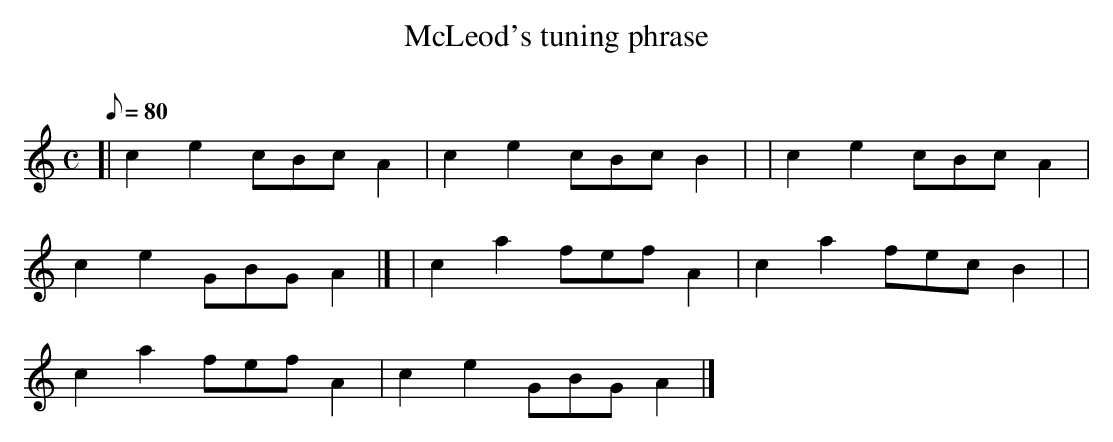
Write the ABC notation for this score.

X:1
T:McLeod's tuning phrase
M:C
L:1/8
Q:80
C:
K:HP
[| c2e2cBcA2 | \
c2e2cBcB2 | | \
c2e2cBcA2 |
c2e2GBGA2|]  | \
c2a2fefA2 | \
c2a2fecB2| |
c2a2fefA2 | \
c2e2GBGA2|]
